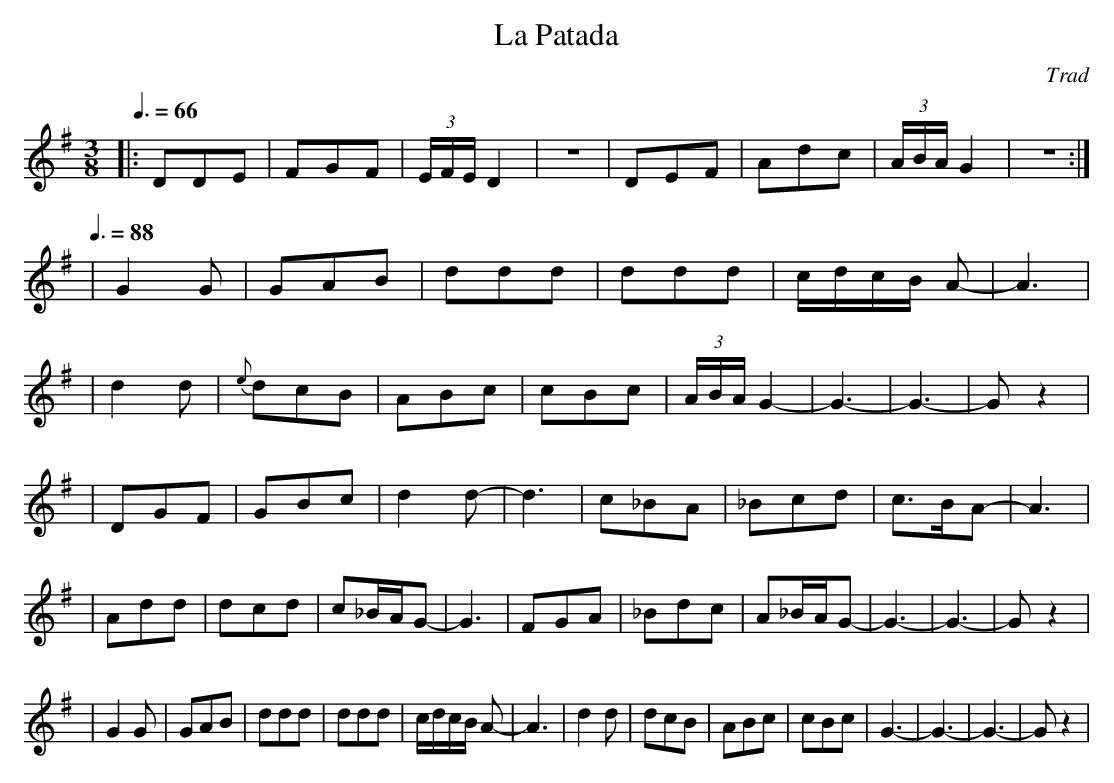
X:1
T:La Patada
C:Trad
M:3/8
L:1/8
Q:3/8=66
K:G
|: DDE|FGF|(3E/F/E/ D2|z3|DEF|Adc|(3A/B/A/ G2|z3 :|
Q:3/8=88
|G2 G|GAB|ddd|ddd|c/d/c/B/ A-|A3|
|d2 d|{e}dcB|ABc|cBc|(3A/B/A/G2-|G3-|G3-|G z2|
|DGF|GBc|d2 d-|d3|c_BA|_Bcd|c3/2B/A-|A3|
|Add|dcd|c_B/A/G-|G3|FGA|_Bdc|A_B/A/G-|G3-|G3-|G z2|
|G2 G|GAB|ddd|ddd|c/d/c/B/ A-|A3|d2 d|dcB|ABc|cBc|G3-|G3-|G3-|G z2|
